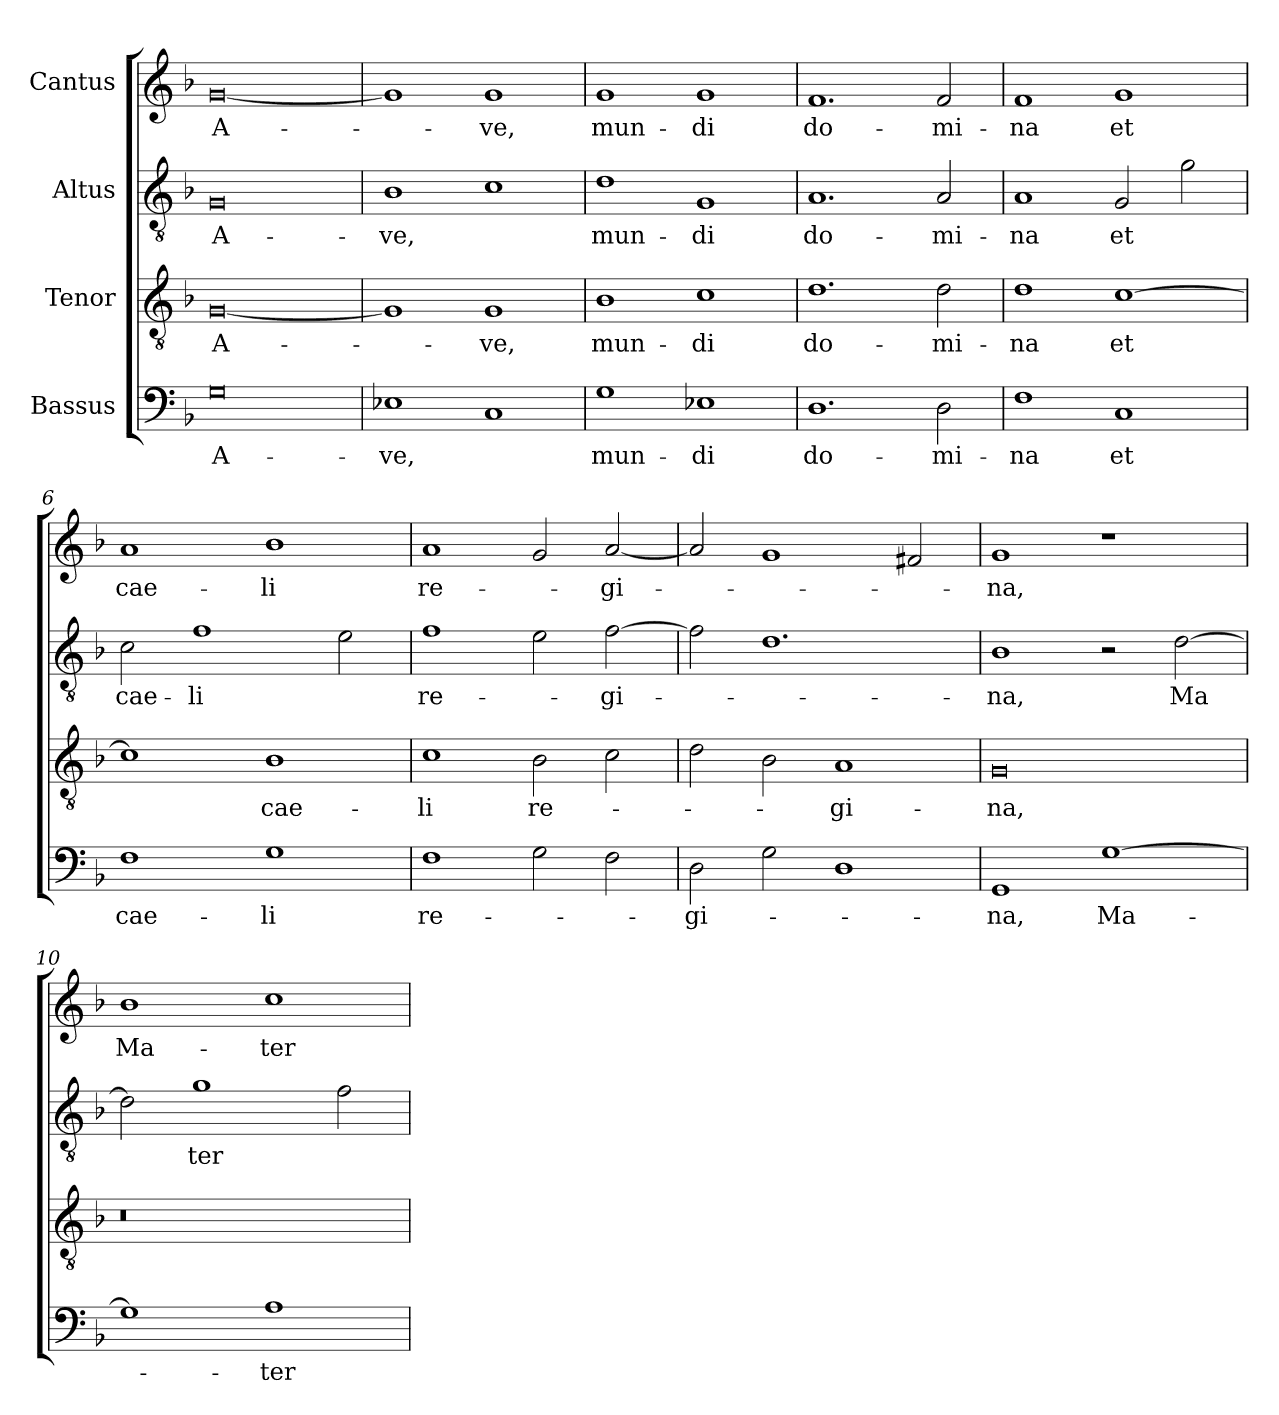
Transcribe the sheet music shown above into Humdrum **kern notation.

**kern	**text	**kern	**text	**kern	**text	**kern	**text
*part4	*part4	*part3	*part3	*part2	*part2	*part1	*part1
*staff4	*staff4	*staff3	*staff3	*staff2	*staff2	*staff1	*staff1
*I"Bassus	*	*I"Tenor	*	*I"Altus	*	*I"Cantus	*
*clefF4	*	*clefGv2	*	*clefGv2	*	*clefG2	*
*k[b-]	*	*k[b-]	*	*k[b-]	*	*k[b-]	*
*F:	*	*F:	*	*F:	*	*F:	*
=1	=1	=1	=1	=1	=1	=1	=1
0G\	A-	[0G/	A-	0G/	A-	[0g/	A-
=2	=2	=2	=2	=2	=2	=2	=2
1E-X\	-ve,	1G/]	.	1B-\	-ve,	1g/]	.
1C/	.	1G/	-ve,	1c\	.	1g/	-ve,
=3	=3	=3	=3	=3	=3	=3	=3
1G\	mun-	1B-\	mun-	1d\	mun-	1g/	mun-
1E-X\	-di	1c\	-di	1G/	-di	1g/	-di
=4	=4	=4	=4	=4	=4	=4	=4
1.D\	do-	1.d\	do-	1.A/	do-	1.f/	do-
2D\	-mi-	2d\	-mi-	2A/	-mi-	2f/	-mi-
=5	=5	=5	=5	=5	=5	=5	=5
1F\	-na	1d\	-na	1A/	-na	1f/	-na
1C/	et	[1c\	et	2G/	et	1g/	et
.	.	.	.	2g\	.	.	.
=6	=6	=6	=6	=6	=6	=6	=6
1F\	cae-	1c\]	.	2c\	cae-	1a/	cae-
.	.	.	.	1f\	-li	.	.
1G\	-li	1B-\	cae-	.	.	1b-\	-li
.	.	.	.	2e\	.	.	.
=7	=7	=7	=7	=7	=7	=7	=7
1F\	re-	1c\	-li	1f\	re-	1a/	re-
2G\	.	2B-\	re-	2e\	.	2g/	.
2F\	.	2c\	.	[2f\	-gi-	[2a/	-gi-
!!LO:LB:g=z
=8	=8	=8	=8	=8	=8	=8	=8
2D\	-gi-	2d\	.	2f\]	.	2a/]	.
2G\	.	2B-\	.	1.d\	.	1g/	.
1D\	.	1A/	-gi-	.	.	.	.
.	.	.	.	.	.	2f#X/	.
=9	=9	=9	=9	=9	=9	=9	=9
1GG/	-na,	0G/	-na,	1B-\	-na,	1g/	-na,
[1G\	Ma-	.	.	2r	.	1r	.
.	.	.	.	[2d\	Ma	.	.
=10	=10	=10	=10	=10	=10	=10	=10
1G\]	.	0r	.	2d\]	.	1b-\	Ma-
.	.	.	.	1g\	ter	.	.
1A\	-ter	.	.	.	.	1cc\	-ter
.	.	.	.	2f\	.	.	.
=	=	=	=	=	=	=	=
*-	*-	*-	*-	*-	*-	*-	*-
